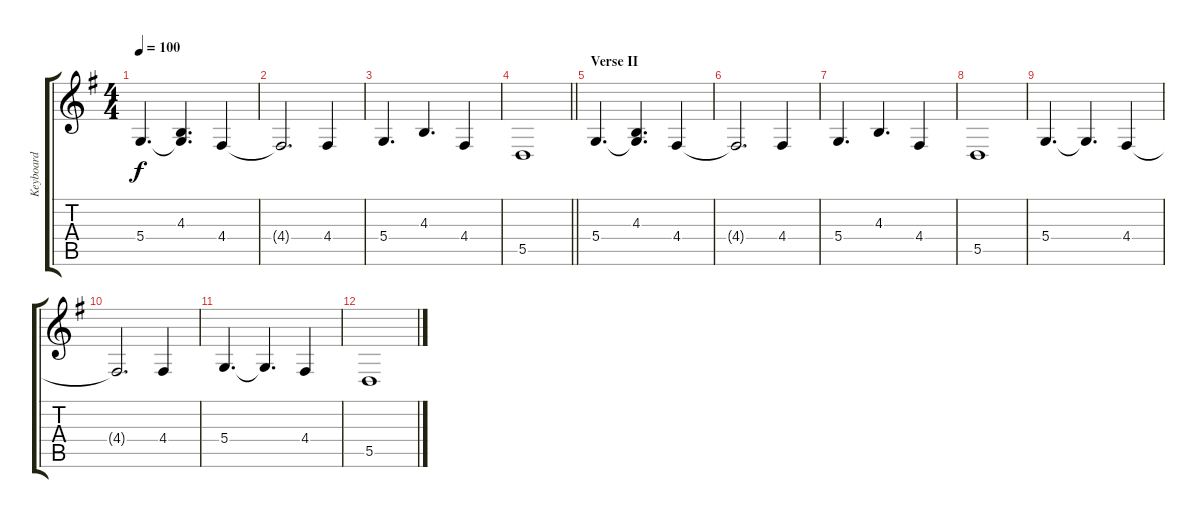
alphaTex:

\track ("Keyboard" "Keyboard") {instrument fx6goblins}
\staff {score tabs}
\tuning (E4 B3 G3 D3 A2 E2) {hide}
\ts (4 4)
\tempo 100
\clef g2
\ks g
5.4.4{d dy f} (4.3 5.4{t}).4{d} 4.4.4 |
4.4{t}.2{d} 4.4.4 |
5.4.4{d} 4.3.4{d} 4.4.4 |
\barLineRight lightlight
5.5.1 |
\section ("" "Verse II")
5.4.4{d volume 7} (4.3 5.4{t}).4{d} 4.4.4 |
4.4{t}.2{d} 4.4.4 |
5.4.4{d} 4.3.4{d} 4.4.4 |
5.5.1 |
5.4.4{d} 5.4{t}.4{d} 4.4.4 |
4.4{t}.2{d} 4.4.4 |
5.4.4{d} 5.4{t}.4{d} 4.4.4 |
5.5.1
